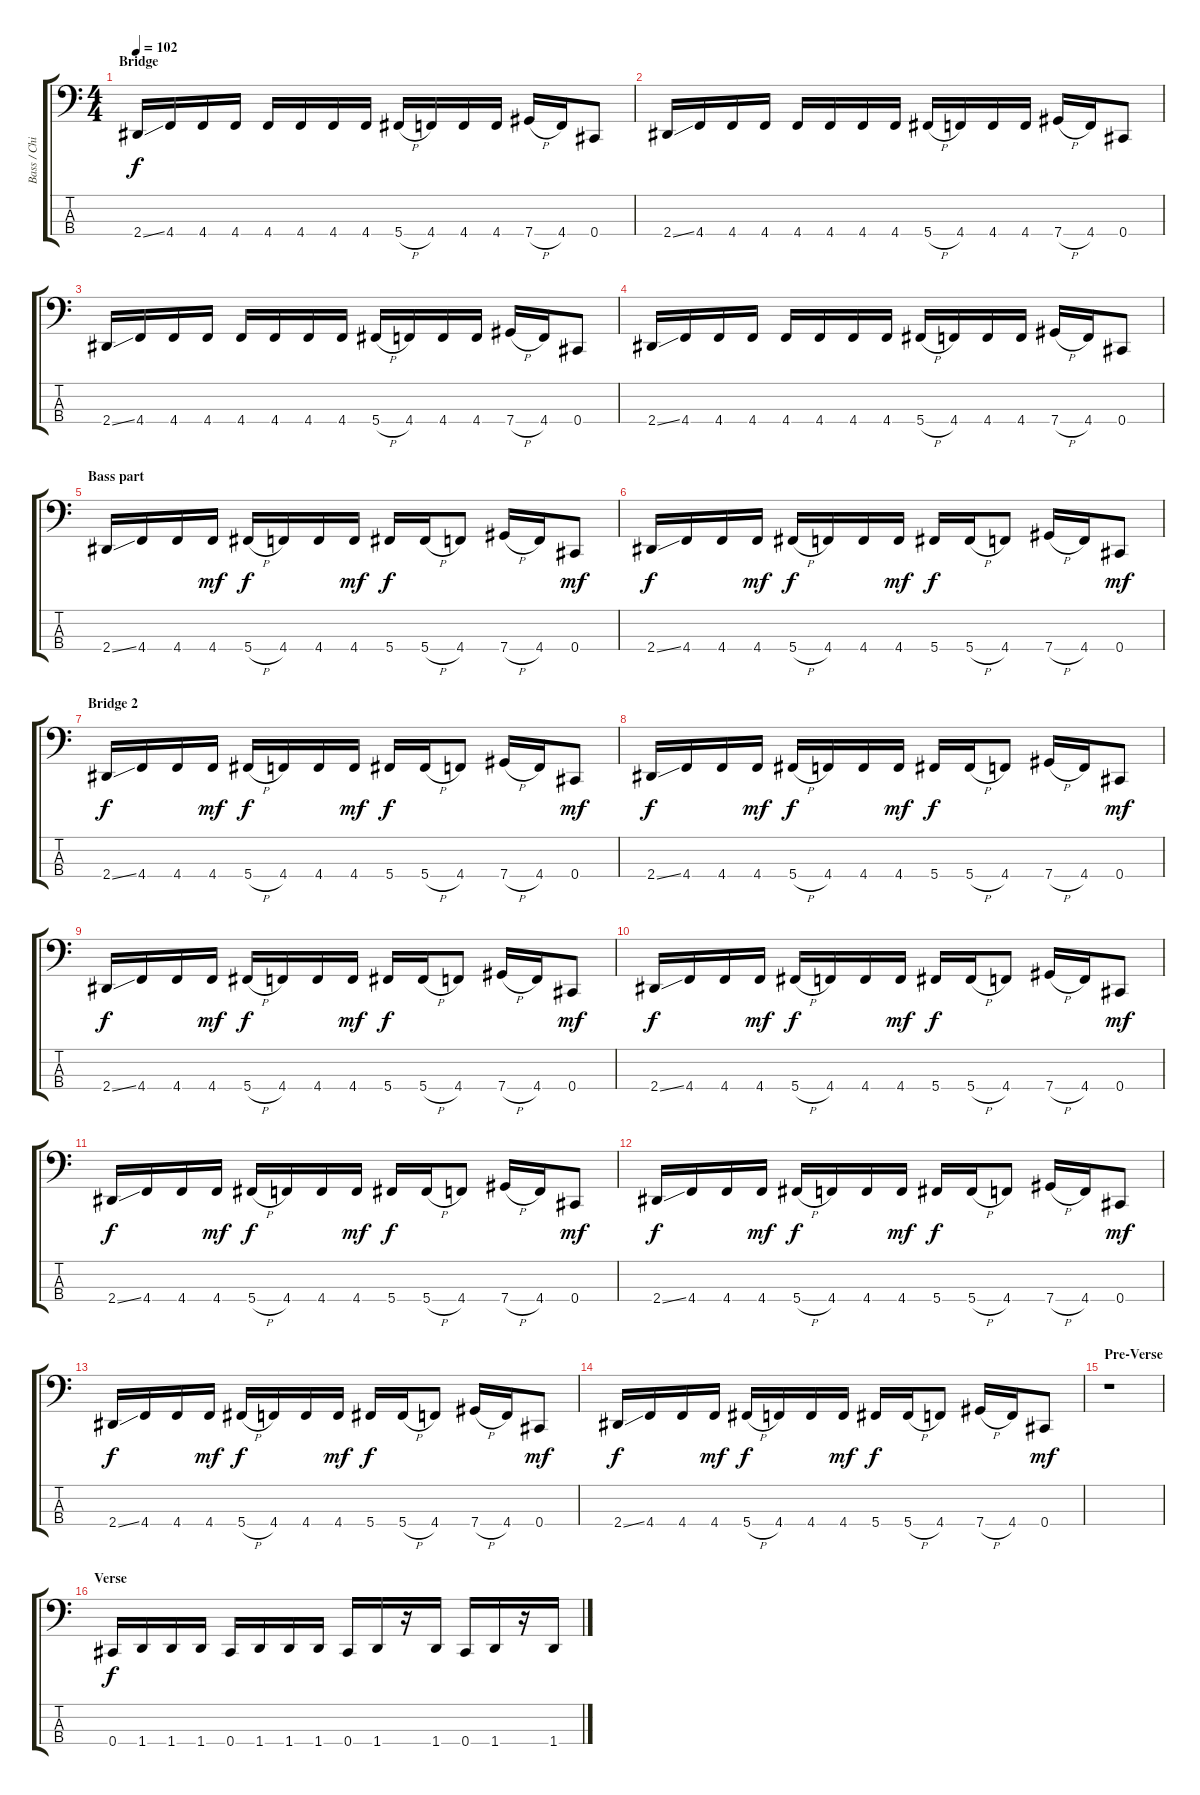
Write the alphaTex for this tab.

\track ("Bass / Chi Cheng" "Bass / Chi") {instrument electricbassfinger}
\staff {score tabs}
\tuning (Gb2 Db2 Ab1 Db1) {hide}
\ts (4 4)
\section ("" "Bridge")
\tempo 102
\clef f4
\ks c
2.4{ss}.16{dy f} 4.4.16 4.4.16 4.4.16 4.4.16 4.4.16 4.4.16 4.4.16 5.4{h}.16 4.4.16 4.4.16 4.4.16 7.4{h}.16 4.4.16 0.4.8 |
2.4{ss}.16 4.4.16 4.4.16 4.4.16 4.4.16 4.4.16 4.4.16 4.4.16 5.4{h}.16 4.4.16 4.4.16 4.4.16 7.4{h}.16 4.4.16 0.4.8 |
2.4{ss}.16 4.4.16 4.4.16 4.4.16 4.4.16 4.4.16 4.4.16 4.4.16 5.4{h}.16 4.4.16 4.4.16 4.4.16 7.4{h}.16 4.4.16 0.4.8 |
2.4{ss}.16 4.4.16 4.4.16 4.4.16 4.4.16 4.4.16 4.4.16 4.4.16 5.4{h}.16 4.4.16 4.4.16 4.4.16 7.4{h}.16 4.4.16 0.4.8 |
\section ("" "Bass part")
2.4{ss}.16 4.4.16 4.4.16 4.4.16{dy mf} 5.4{h}.16{dy f} 4.4.16 4.4.16 4.4.16{dy mf} 5.4.16{dy f} 5.4{h}.16 4.4.8 7.4{h}.16 4.4.16 0.4.8{dy mf} |
2.4{ss}.16{dy f} 4.4.16 4.4.16 4.4.16{dy mf} 5.4{h}.16{dy f} 4.4.16 4.4.16 4.4.16{dy mf} 5.4.16{dy f} 5.4{h}.16 4.4.8 7.4{h}.16 4.4.16 0.4.8{dy mf} |
\section ("" "Bridge 2")
2.4{ss}.16{dy f} 4.4.16 4.4.16 4.4.16{dy mf} 5.4{h}.16{dy f} 4.4.16 4.4.16 4.4.16{dy mf} 5.4.16{dy f} 5.4{h}.16 4.4.8 7.4{h}.16 4.4.16 0.4.8{dy mf} |
2.4{ss}.16{dy f} 4.4.16 4.4.16 4.4.16{dy mf} 5.4{h}.16{dy f} 4.4.16 4.4.16 4.4.16{dy mf} 5.4.16{dy f} 5.4{h}.16 4.4.8 7.4{h}.16 4.4.16 0.4.8{dy mf} |
2.4{ss}.16{dy f} 4.4.16 4.4.16 4.4.16{dy mf} 5.4{h}.16{dy f} 4.4.16 4.4.16 4.4.16{dy mf} 5.4.16{dy f} 5.4{h}.16 4.4.8 7.4{h}.16 4.4.16 0.4.8{dy mf} |
2.4{ss}.16{dy f} 4.4.16 4.4.16 4.4.16{dy mf} 5.4{h}.16{dy f} 4.4.16 4.4.16 4.4.16{dy mf} 5.4.16{dy f} 5.4{h}.16 4.4.8 7.4{h}.16 4.4.16 0.4.8{dy mf} |
2.4{ss}.16{dy f} 4.4.16 4.4.16 4.4.16{dy mf} 5.4{h}.16{dy f} 4.4.16 4.4.16 4.4.16{dy mf} 5.4.16{dy f} 5.4{h}.16 4.4.8 7.4{h}.16 4.4.16 0.4.8{dy mf} |
2.4{ss}.16{dy f} 4.4.16 4.4.16 4.4.16{dy mf} 5.4{h}.16{dy f} 4.4.16 4.4.16 4.4.16{dy mf} 5.4.16{dy f} 5.4{h}.16 4.4.8 7.4{h}.16 4.4.16 0.4.8{dy mf} |
2.4{ss}.16{dy f} 4.4.16 4.4.16 4.4.16{dy mf} 5.4{h}.16{dy f} 4.4.16 4.4.16 4.4.16{dy mf} 5.4.16{dy f} 5.4{h}.16 4.4.8 7.4{h}.16 4.4.16 0.4.8{dy mf} |
2.4{ss}.16{dy f} 4.4.16 4.4.16 4.4.16{dy mf} 5.4{h}.16{dy f} 4.4.16 4.4.16 4.4.16{dy mf} 5.4.16{dy f} 5.4{h}.16 4.4.8 7.4{h}.16 4.4.16 0.4.8{dy mf} |
\section ("" "Pre-Verse")
r.1 |
\section ("" "Verse")
0.4.16{dy f} 1.4.16 1.4.16 1.4.16 0.4.16 1.4.16 1.4.16 1.4.16 0.4.16 1.4.16 r.16 1.4.16 0.4.16 1.4.16 r.16 1.4.16
